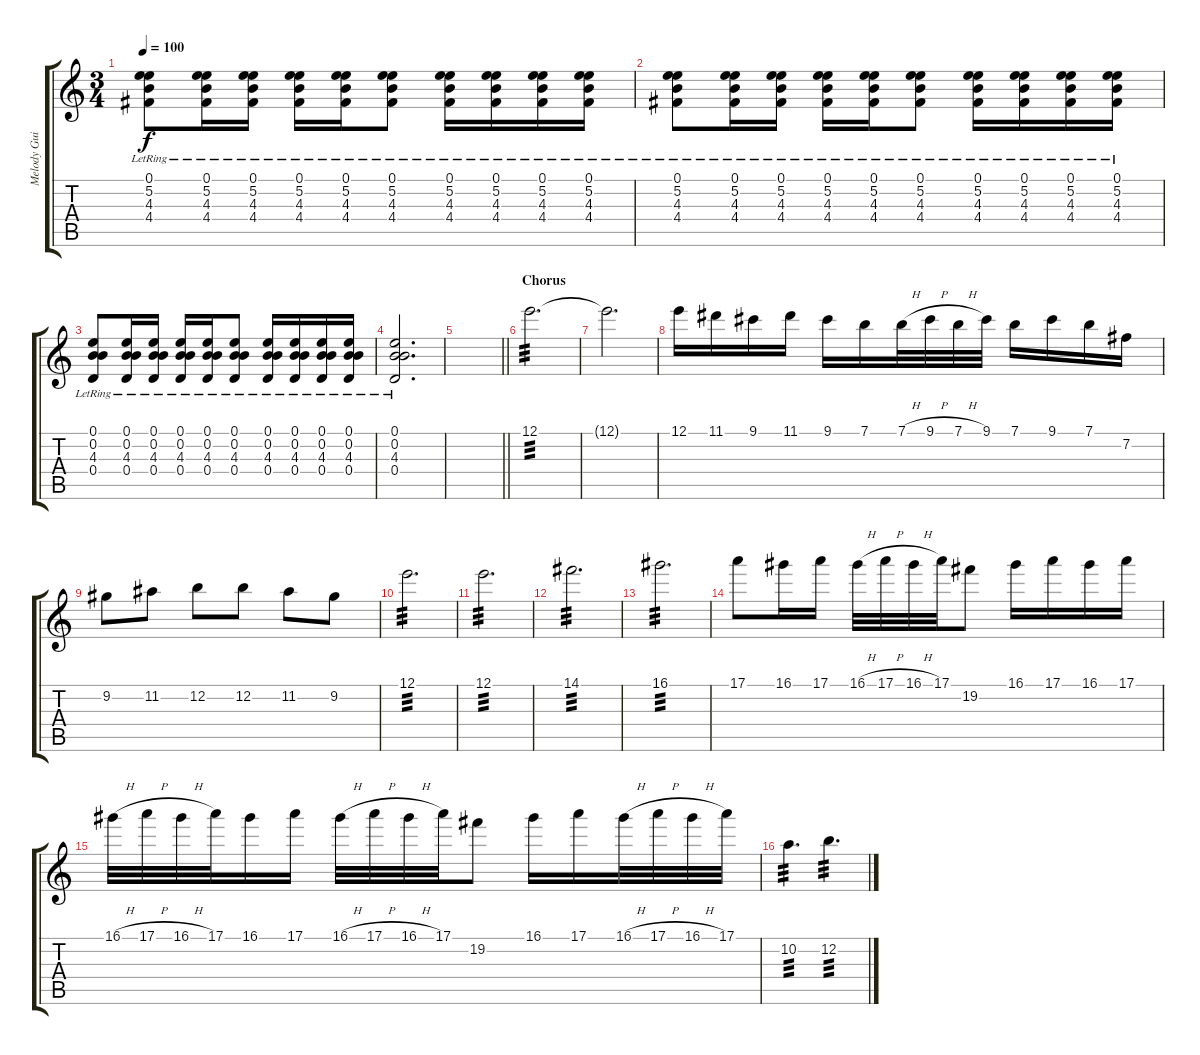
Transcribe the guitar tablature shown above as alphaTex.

\track ("Melody Guitar" "Melody Gui") {instrument distortionguitar}
\staff {score tabs}
\tuning (E4 B3 G3 D3 A2 D2) {hide}
\ts (3 4)
\tempo 100
\clef g2
\ks c
(0.1{lr} 5.2{lr} 4.3{lr} 4.4{lr}).8{dy f} (0.1{lr} 5.2{lr} 4.3{lr} 4.4{lr}).16 (0.1{lr} 5.2{lr} 4.3{lr} 4.4{lr}).16 (0.1{lr} 5.2{lr} 4.3{lr} 4.4{lr}).16 (0.1{lr} 5.2{lr} 4.3{lr} 4.4{lr}).16 (0.1{lr} 5.2{lr} 4.3{lr} 4.4{lr}).8 (0.1{lr} 5.2{lr} 4.3{lr} 4.4{lr}).16 (0.1{lr} 5.2{lr} 4.3{lr} 4.4{lr}).16 (0.1{lr} 5.2{lr} 4.3{lr} 4.4{lr}).16 (0.1{lr} 5.2{lr} 4.3{lr} 4.4{lr}).16 |
(0.1{lr} 5.2{lr} 4.3{lr} 4.4{lr}).8 (0.1{lr} 5.2{lr} 4.3{lr} 4.4{lr}).16 (0.1{lr} 5.2{lr} 4.3{lr} 4.4{lr}).16 (0.1{lr} 5.2{lr} 4.3{lr} 4.4{lr}).16 (0.1{lr} 5.2{lr} 4.3{lr} 4.4{lr}).16 (0.1{lr} 5.2{lr} 4.3{lr} 4.4{lr}).8 (0.1{lr} 5.2{lr} 4.3{lr} 4.4{lr}).16 (0.1{lr} 5.2{lr} 4.3{lr} 4.4{lr}).16 (0.1{lr} 5.2{lr} 4.3{lr} 4.4{lr}).16 (0.1{lr} 5.2{lr} 4.3{lr} 4.4{lr}).16 |
(0.1{lr} 0.2{lr} 4.3{lr} 0.4{lr}).8 (0.1{lr} 0.2{lr} 4.3{lr} 0.4{lr}).16 (0.1{lr} 0.2{lr} 4.3{lr} 0.4{lr}).16 (0.1{lr} 0.2{lr} 4.3{lr} 0.4{lr}).16 (0.1{lr} 0.2{lr} 4.3{lr} 0.4{lr}).16 (0.1{lr} 0.2{lr} 4.3{lr} 0.4{lr}).8 (0.1{lr} 0.2{lr} 4.3{lr} 0.4{lr}).16 (0.1{lr} 0.2{lr} 4.3{lr} 0.4{lr}).16 (0.1{lr} 0.2{lr} 4.3{lr} 0.4{lr}).16 (0.1{lr} 0.2{lr} 4.3{lr} 0.4{lr}).16 |
(0.1{lr} 0.2{lr} 4.3{lr} 0.4{lr}).2{d} |
\barLineRight lightlight
|
\section ("" "Chorus")
12.1.2{d tp 3 instrument distortionguitar} |
12.1{t}.2{d} |
12.1.16 11.1.16 9.1.16 11.1.16 9.1.16 7.1.16 7.1{h}.32 9.1{h}.32 7.1{h}.32 9.1.32 7.1.16 9.1.16 7.1.16 7.2.16 |
9.2.8 11.2.8 12.2.8 12.2.8 11.2.8 9.2.8 |
12.1.2{d tp 3} |
12.1.2{d tp 3} |
14.1.2{d tp 3} |
16.1.2{d tp 3} |
17.1.8 16.1.16 17.1.16 16.1{h}.32 17.1{h}.32 16.1{h}.32 17.1.32 19.2.8 16.1.16 17.1.16 16.1.16 17.1.16 |
16.1{h}.32 17.1{h}.32 16.1{h}.32 17.1.32 16.1.16 17.1.16 16.1{h}.32 17.1{h}.32 16.1{h}.32 17.1.32 19.2.8 16.1.16 17.1.16 16.1{h}.32 17.1{h}.32 16.1{h}.32 17.1.32 |
10.2.4{d tp 3} 12.2.4{d tp 3}
